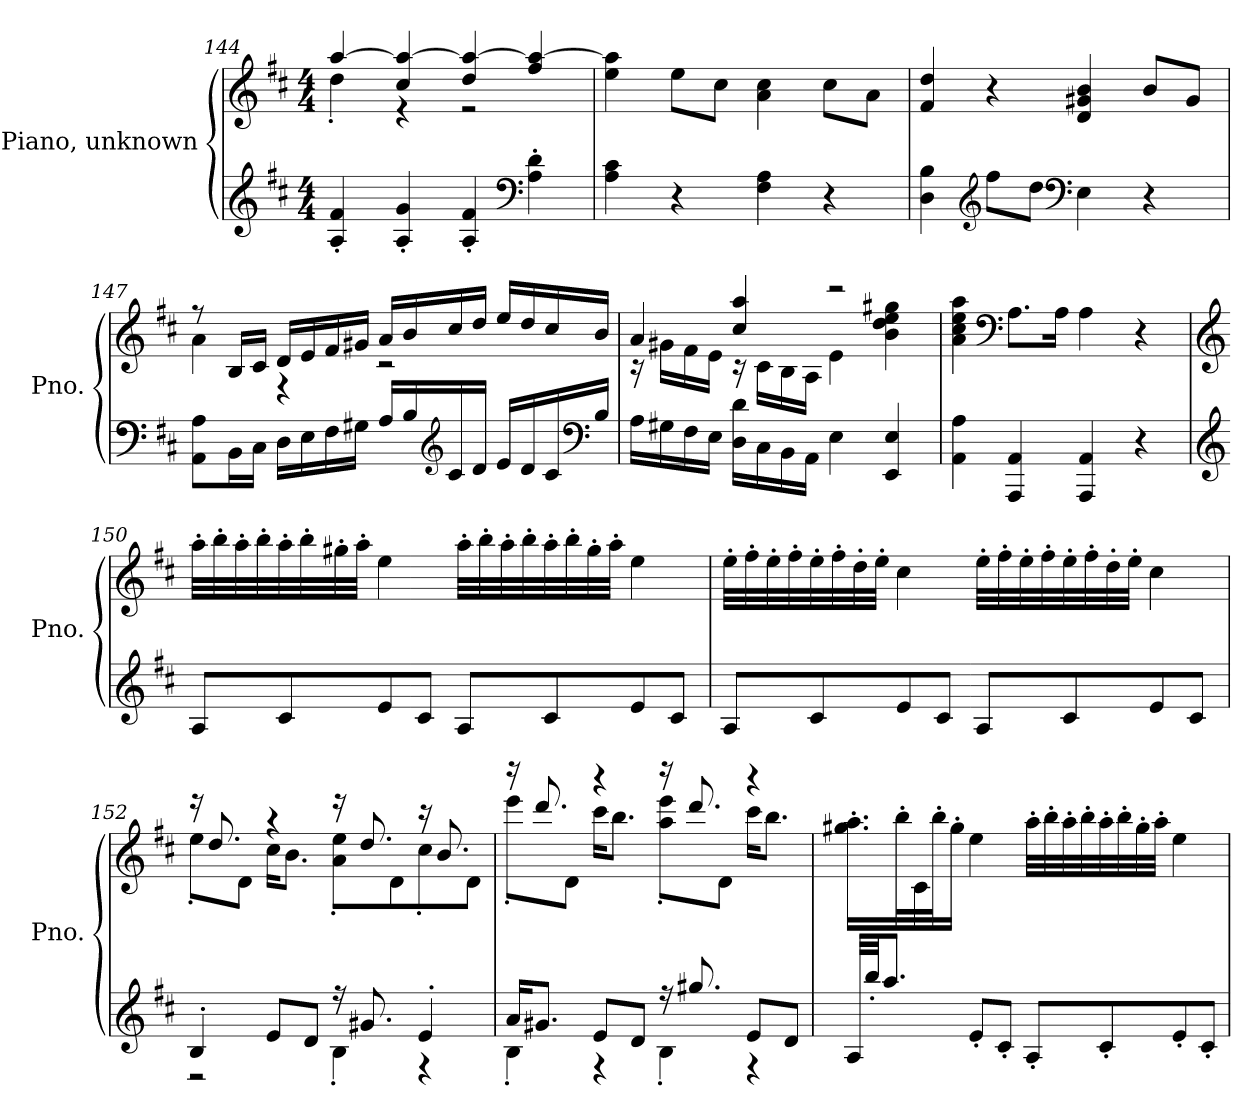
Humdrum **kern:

**kern	**kern
*part1	*part1
*staff2	*staff1
*I"Piano, unknown	*
*I'Pno.	*
*clefG2	*clefG2
*k[f#c#]	*k[f#c#]
*M4/4	*M4/4
=144	=144
*	*^
4A/' 4f#/'	[4aa/	4dd'\
4A/' 4g/'	4cc#/ 4aa/_	4r
4A/' 4f#/'	4dd/ 4aa/_	2r
*clefF4	*	*
4A\' 4d\'	4ff#/ 4aa/_	.
*	*v	*v
=145	=145
4A\ 4c#\	4ee\ 4aa\]
4r	8ee\L
.	8cc#\J
4F#\ 4A\	4a\ 4cc#\
4r	8cc#\L
.	8a\J
=146	=146
4D\ 4B\	4f#/ 4dd/
*clefG2	*
8ff#\L	4r
8dd\J	.
*clefF4	*
4E\	4d/ 4g#X/ 4b/
4r	8b/L
.	8g#/J
!!LO:LB:g=z
=147	=147
*	*^
8AA\ 8A\L	8r	4a\
16BB\L	16B/LL	.
16C#\JJ	16c#/JJ	.
16D\LL	16d/LL	4r
16E\	16e/	.
16F#\	16f#/	.
16G#X\JJ	16g#X/JJ	.
16A/LL	16a/LL	2r
16B/	16b/	.
*clefG2	*	*
16c#/	16cc#/	.
16d/JJ	16dd/JJ	.
16e/LL	16ee/LL	.
16d/	16dd/	.
16c#/	16cc#/	.
*clefF4	*	*
16B/JJ	16b/JJ	.
=148	=148	=148
16A\LL	4a/	16r
16G#X\	.	16g#X\LL
16F#\	.	16f#\
16E\JJ	.	16e\JJ
16D\ 16d\LL	4cc#/ 4aa/	16r
16C#\	.	16c#\LL
16BB\	.	16B\
16AA\JJ	.	16A\JJ
4E\	2r	4e\
4EE/ 4E/	.	4b\ 4dd\ 4ee\ 4gg#X\
*	*v	*v
=149	=149
4AA\ 4A\	4a\ 4cc#\ 4ee\ 4aa\
*	*clefF4
4AAA/ 4AA/	8.A\L
.	16A\Jk
4AAA/ 4AA/	4A\
4r	4r
!!LO:LB:g=z
=150	=150
*clefG2	*clefG2
8A/L	32aa'\LLL
.	32bb'\
.	32aa'\
.	32bb'\
8c#/	32aa'\
.	32bb'\
.	32gg#X'\
.	32aa'\JJJ
8e/	4ee\
8c#/J	.
8A/L	32aa'\LLL
.	32bb'\
.	32aa'\
.	32bb'\
8c#/	32aa'\
.	32bb'\
.	32gg#'\
.	32aa'\JJJ
8e/	4ee\
8c#/J	.
=151	=151
8A/L	32ee'\LLL
.	32ff#'\
.	32ee'\
.	32ff#'\
8c#/	32ee'\
.	32ff#'\
.	32dd'\
.	32ee'\JJJ
8e/	4cc#\
8c#/J	.
8A/L	32ee'\LLL
.	32ff#'\
.	32ee'\
.	32ff#'\
8c#/	32ee'\
.	32ff#'\
.	32dd'\
.	32ee'\JJJ
8e/	4cc#\
8c#/J	.
!!LO:LB:g=z
=152	=152
*^	*^
4B'/	2r	16r	8ee'\L
.	.	8.dd/	.
.	.	.	8d\J
8e/L	.	4r	16cc#\KL
.	.	.	8.b\J
8d/J	.	.	.
16r	4B'\	16r	8a\' 8ee\'L
8.g#X/	.	8.dd/	.
.	.	.	8d\
4e'/	4r	16r	8cc#'\
.	.	8.b/	.
.	.	.	8d\J
=153	=153	=153	=153
16a/KL	4B'\	16r	8eee'\L
8.g#X/J	.	8.ddd/	.
.	.	.	8d\J
8e/L	4r	4r	16ccc#\KL
.	.	.	8.bb\J
8d/J	.	.	.
16r	4B'\	16r	8aa\' 8eee\'L
8.gg#X/	.	8.ddd/	.
.	.	.	8d\J
8e/L	4r	4r	16ccc#\KL
.	.	.	8.bb\J
8d/J	.	.	.
*v	*v	*	*
*	*v	*v
!!LO:LB:g=z
=154	=154
32A/LLL	16.gg#X\' 16.aa\'LL
32bb'/JJ	.
8.aa/J	.
.	32bb'\L
.	32c#\
.	32bb'\J
.	16gg#'\JJ
8e'/L	4ee\
8c#'/J	.
8A'/L	32aa'\LLL
.	32bb'\
.	32aa'\
.	32bb'\
8c#'/	32aa'\
.	32bb'\
.	32gg#'\
.	32aa'\JJJ
8e'/	4ee\
8c#'/J	.
=	=
*-	*-
